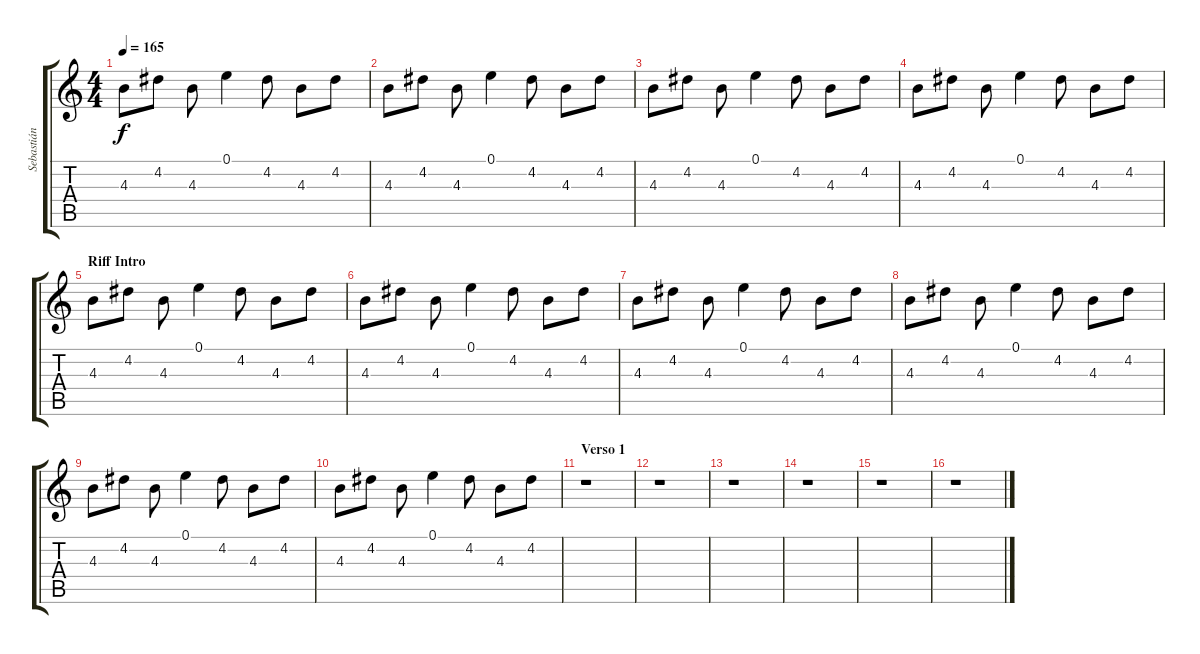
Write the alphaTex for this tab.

\track ("Sebastián \"la mafafa\" Mejía" "Sebastián ") {instrument electricguitarclean}
\staff {score tabs}
\tuning (E4 B3 G3 D3 A2 E2) {hide}
\ts (4 4)
\tempo 165
\clef g2
\ks c
4.3.8{dy f instrument electricguitarclean} 4.2.8 4.3.8 0.1.4 4.2.8 4.3.8 4.2.8 |
4.3.8 4.2.8 4.3.8 0.1.4 4.2.8 4.3.8 4.2.8 |
4.3.8 4.2.8 4.3.8 0.1.4 4.2.8 4.3.8 4.2.8 |
4.3.8 4.2.8 4.3.8 0.1.4 4.2.8 4.3.8 4.2.8 |
\section ("" "Riff Intro")
4.3.8 4.2.8 4.3.8 0.1.4 4.2.8 4.3.8 4.2.8 |
4.3.8 4.2.8 4.3.8 0.1.4 4.2.8 4.3.8 4.2.8 |
4.3.8 4.2.8 4.3.8 0.1.4 4.2.8 4.3.8 4.2.8 |
4.3.8 4.2.8 4.3.8 0.1.4 4.2.8 4.3.8 4.2.8 |
4.3.8 4.2.8 4.3.8 0.1.4 4.2.8 4.3.8 4.2.8 |
4.3.8 4.2.8 4.3.8 0.1.4 4.2.8 4.3.8 4.2.8 |
\section ("" "Verso 1")
r.1 |
r.1 |
r.1 |
r.1 |
r.1 |
r.1
